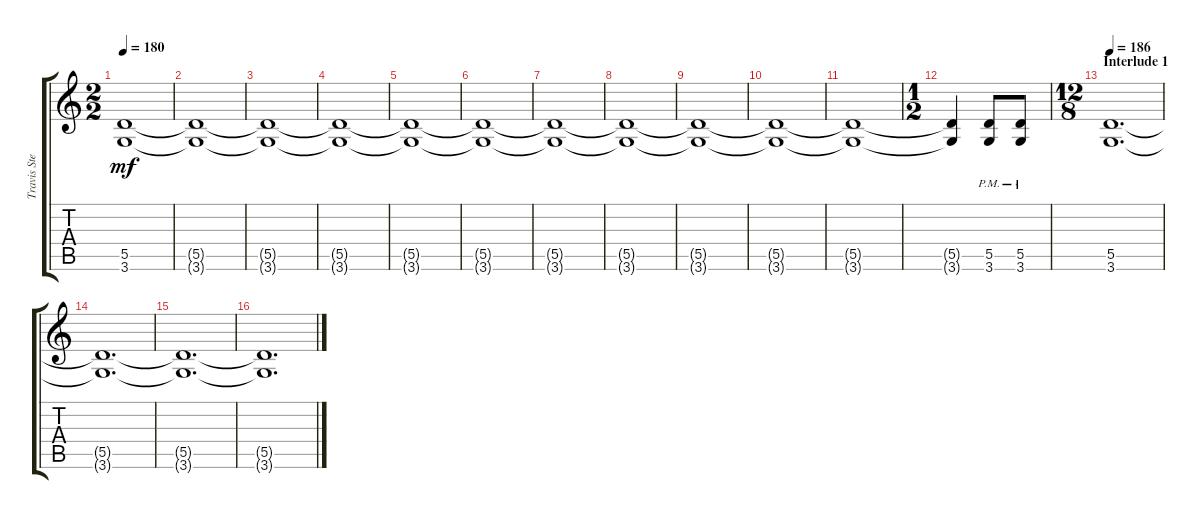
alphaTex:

\track ("Travis Stever" "Travis Ste") {instrument overdrivenguitar}
\staff {score tabs}
\tuning (E4 B3 G3 D3 A2 E2) {hide}
\ts (2 2)
\tempo 180
\clef g2
\ks c
(5.5{t} 3.6{t}).1{dy mf} |
(5.5{t} 3.6{t}).1 |
(5.5{t} 3.6{t}).1 |
(5.5{t} 3.6{t}).1 |
(5.5{t} 3.6{t}).1 |
(5.5{t} 3.6{t}).1 |
(5.5{t} 3.6{t}).1 |
(5.5{t} 3.6{t}).1 |
(5.5{t} 3.6{t}).1 |
(5.5{t} 3.6{t}).1 |
(5.5{t} 3.6{t}).1 |
\ts (1 2)
(5.5{t} 3.6{t}).4 (5.5{pm} 3.6{pm}).8 (5.5{pm} 3.6{pm}).8 |
\ts (12 8)
\section ("" "Interlude 1")
\tempo 186
(5.5 3.6).1{d} |
(5.5{t} 3.6{t}).1{d} |
(5.5{t} 3.6{t}).1{d} |
(5.5{t} 3.6{t}).1{d}
